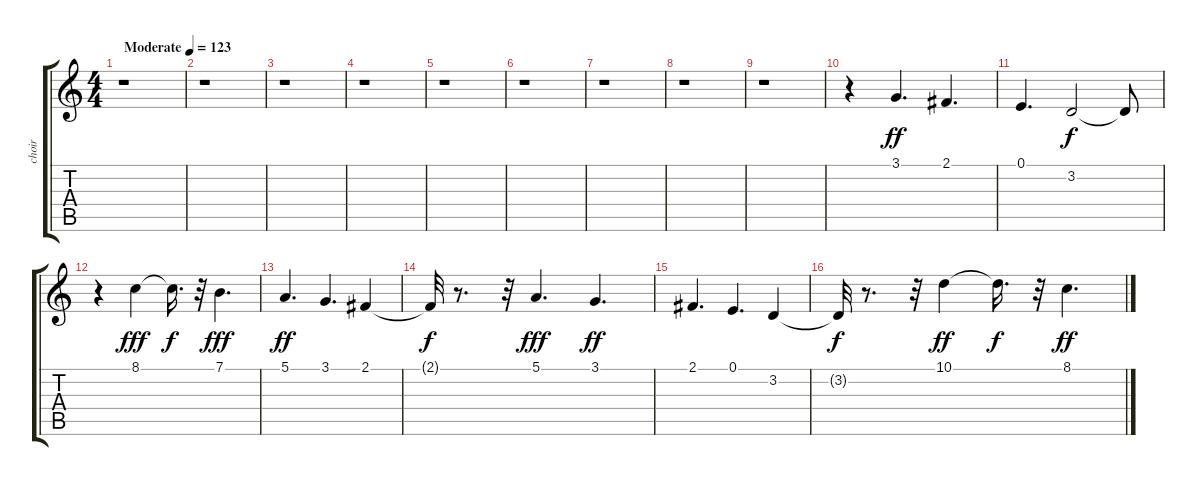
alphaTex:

\track ("choir" "choir") {instrument choiraahs}
\staff {score tabs}
\tuning (E4 B3 G3 D3 A2 E2) {hide}
\ts (4 4)
\tempo (123 "Moderate")
\clef g2
\ks c
r.1{dy ff instrument choiraahs} |
r.1 |
r.1 |
r.1 |
r.1 |
r.1 |
r.1 |
r.1 |
r.1 |
r.4 3.1.4{d} 2.1.4{d} |
0.1.4{d} 3.2.2{dy f} 3.2{t}.8 |
r.4 8.1.4{dy fff} 8.1{t}.16{d dy f} r.32 7.1.4{d dy fff} |
5.1.4{d dy ff} 3.1.4{d} 2.1.4 |
2.1{t}.32{dy f} r.8{d} r.32 5.1.4{d dy fff} 3.1.4{d dy ff} |
2.1.4{d} 0.1.4{d} 3.2.4 |
3.2{t}.32{dy f} r.8{d} r.32 10.1.4{dy ff} 10.1{t}.16{d dy f} r.32 8.1.4{d dy ff}
